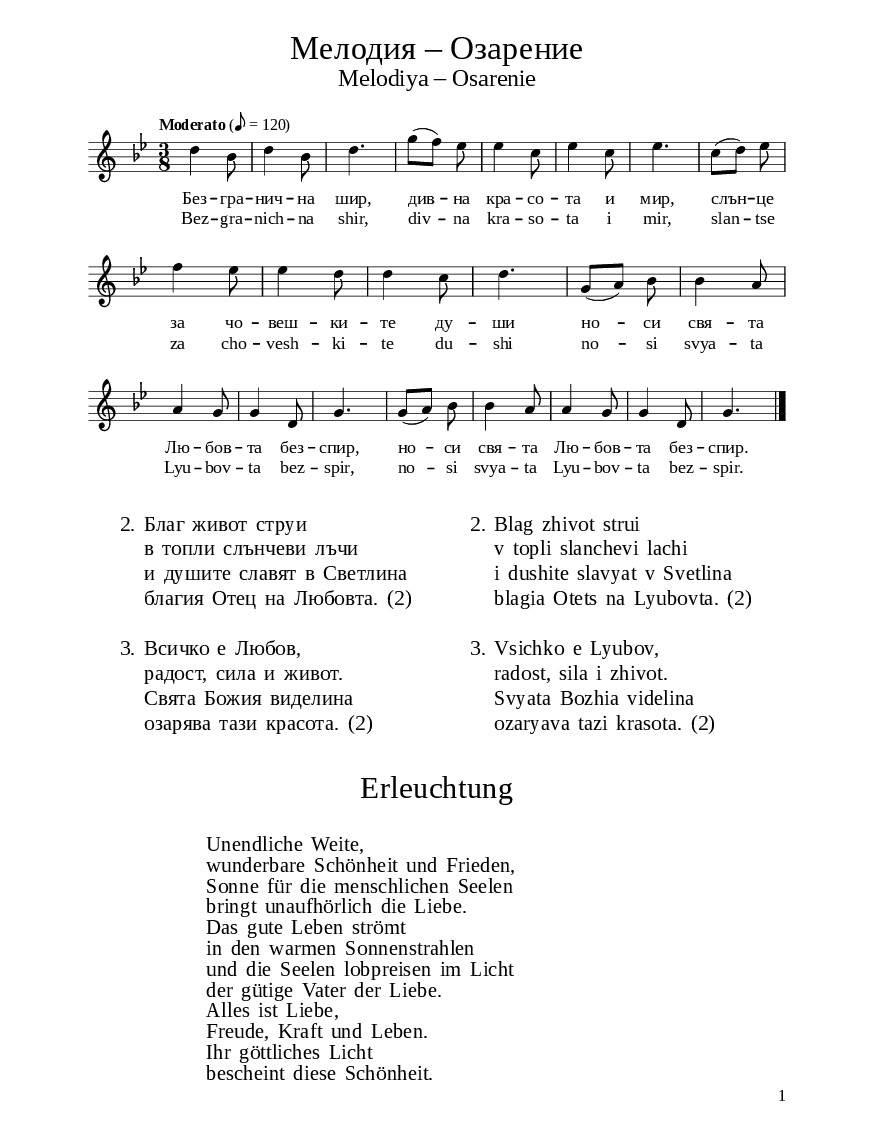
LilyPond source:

\version "2.24.0"

% include paper part and global functions
\include "include/globals.ily"

\bookpart {
  \label #'ref039
  \tocItem \markup " "
  \include "include/bookpart-paper.ily"
  \score {
    \include "include/score-layout.ily"

    \new Voice \absolute {
      \clef treble
      \key bes \major
      \time 3/8
      \tempoFunc "Moderato" 8 "120"
      \autoBeamOff
      d''4 bes'8 | % 2
      d''4 bes'8 | % 3
      d''4. | % 4
      g''8 ( [ f''8 ) ] es''8 | % 5
      es''4 c''8 | % 6
      es''4 c''8 | % 7
      es''4. | % 8
      c''8 ( [ d''8 ) ] es''8 \break | % 9
      f''4 es''8 |
      es''4 d''8 | % 11
      d''4 c''8 | % 12
      d''4. | % 13
      g'8 ( [  a'8 ) ] bes'8 | % 14
      bes'4  a'8 \break | % 15
      a'4  g'8 | % 16
      g'4  d'8 | % 17
      g'4. | % 18
      g'8 ( [  a'8 ) ] bes'8 | % 19
      bes'4  a'8 |
      a'4  g'8 | % 21
      g'4  d'8 | % 22
      g'4. \bar "|."
    }

    \addlyrics {
      Без -- гра -- нич -- на шир, див
      -- на кра -- со -- та и мир,
      слън -- це за чо -- веш -- ки --
      те ду -- ши но -- си свя -- та
      Лю -- бов -- та без -- спир, но --
      си свя -- та Лю -- бов -- та без --
      спир.}
      \addlyrics {
        Bez -- gra -- nich -- na shir, div
        -- na kra -- so -- ta i mir,
        slan -- tse za cho -- vesh -- ki --
        te du -- shi no -- si svya -- ta
        Lyu -- bov -- ta bez -- spir, no --
        si svya -- ta Lyu -- bov -- ta bez --
        spir.}

        \header {
          title = \titleFunc "Мелодия – Озарение" "Melodiya – Osarenie"
        }

        \midi{}

      } % score

      \markup \fontsize #bgCoupletFontSize {
        \hspace #3
        \override #`(baseline-skip . ,bgCoupletBaselineSkip)
        \column {

          \line {   2.  Благ живот струи }
          \line {   "   " в топли слънчеви лъчи }
          \line {   "   " и душите славят в Светлина }
          \line {   "   " благия Отец на Любовта. (2) }
          \line {   "   " }
          \line {   3. Всичко е Любов, }
          \line {   "   " радост, сила и живот. }
          \line {   "   " Свята Божия виделина }
          \line {   "   " озарява тази красота. (2)}
        }

        \hspace #5
        \override #`(baseline-skip . ,bgCoupletBaselineSkip)
        \column {
          \line {   2. Blag zhivot strui }
          \line {   "   " v topli slanchevi lachi }
          \line {   "   " i dushite slavyat v Svetlina }
          \line {   "   " blagia Otets na Lyubovta. (2) }
          \line {   "   " }
          \line {   3. Vsichko e Lyubov, }
          \line {   "   " radost, sila i zhivot. }
          \line {   "   " Svyata Bozhia videlina }
          \line {   "   " ozaryava tazi krasota. (2)}
        } %column
      } % markup

    

    \markup \empty-two
      % include foreign translation(s) of the song
      \version "2.20.0"

\markup \fill-line { \fontsize #6 "Erleuchtung" }
\markup \null
\markup \null
\markup \fontsize #+2.5 {
  \hspace #10
  \override #'(baseline-skip . 2)

  \column {
    \line { " " }

 \line { " "Unendliche Weite, }

 \line { " "wunderbare Schönheit und Frieden, }

 \line { " "Sonne für die menschlichen Seelen }

 \line { " "bringt unaufhörlich die Liebe. }

 \line { " "Das gute Leben strömt }

 \line { " "in den warmen Sonnenstrahlen }

 \line { " "und die Seelen lobpreisen im Licht }

 \line { " "der gütige Vater der Liebe. }

 \line { " "Alles ist Liebe, }

 \line { " "Freude, Kraft und Leben. }

 \line { " "Ihr göttliches Licht }

 \line { " "bescheint diese Schönheit. }

  }
}


    } % bookpart

    % Più mosso
    %
